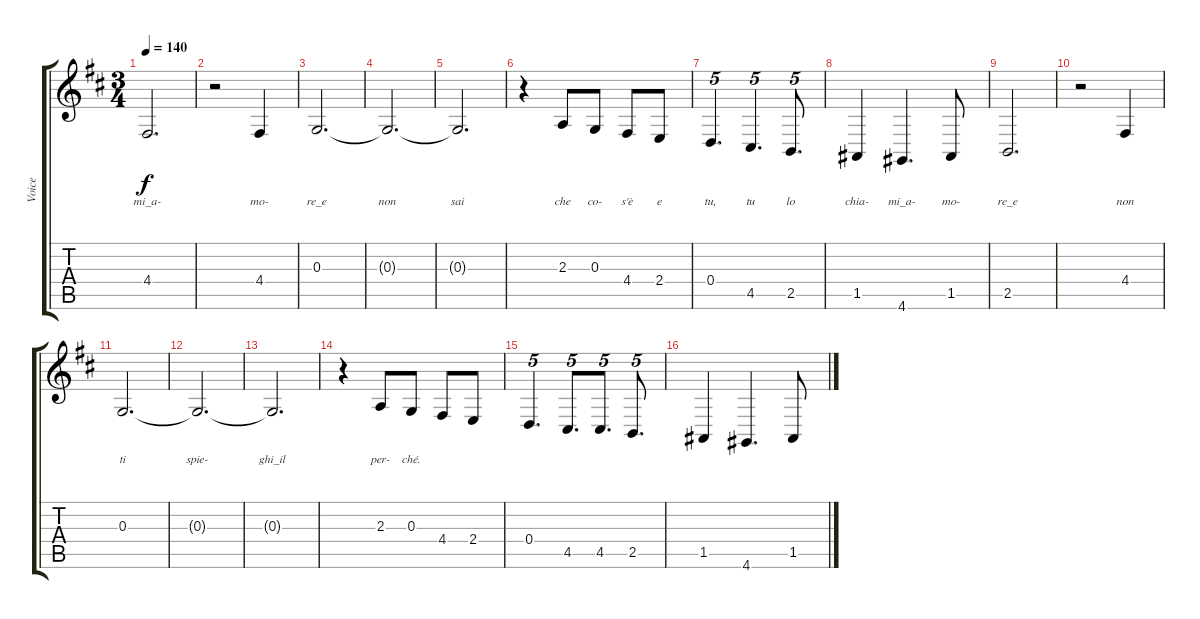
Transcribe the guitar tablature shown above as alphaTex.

\track ("Voice" "Voice") {instrument sopranosax}
\staff {score tabs}
\tuning (E4 B3 G3 D3 A2 E2) {hide}
\ts (3 4)
\tempo 140
\clef g2
\ks bminor
4.4{t}.2{d lyrics (0 "mi_a-") lyrics (1 "") lyrics (2 "") lyrics (3 "") lyrics (4 "") dy f} |
r.2 4.4.4{lyrics (0 "mo-") lyrics (1 "") lyrics (2 "") lyrics (3 "") lyrics (4 "")} |
0.3.2{d lyrics (0 "re_e") lyrics (1 "") lyrics (2 "") lyrics (3 "") lyrics (4 "")} |
0.3{t}.2{d lyrics (0 "non") lyrics (1 "") lyrics (2 "") lyrics (3 "") lyrics (4 "")} |
0.3{t}.2{d lyrics (0 "sai") lyrics (1 "") lyrics (2 "") lyrics (3 "") lyrics (4 "")} |
r.4 2.3.8{lyrics (0 "che") lyrics (1 "") lyrics (2 "") lyrics (3 "") lyrics (4 "")} 0.3.8{lyrics (0 "co-") lyrics (1 "") lyrics (2 "") lyrics (3 "") lyrics (4 "")} 4.4.8{lyrics (0 "s'è") lyrics (1 "") lyrics (2 "") lyrics (3 "") lyrics (4 "")} 2.4.8{lyrics (0 "e") lyrics (1 "") lyrics (2 "") lyrics (3 "") lyrics (4 "")} |
0.4.4{d tu (5 4) lyrics (0 "tu,") lyrics (1 "") lyrics (2 "") lyrics (3 "") lyrics (4 "")} 4.5.4{d tu (5 4) lyrics (0 "tu") lyrics (1 "") lyrics (2 "") lyrics (3 "") lyrics (4 "")} 2.5.8{d tu (5 4) lyrics (0 "lo") lyrics (1 "") lyrics (2 "") lyrics (3 "") lyrics (4 "")} |
1.5.4{lyrics (0 "chia-") lyrics (1 "") lyrics (2 "") lyrics (3 "") lyrics (4 "")} 4.6.4{d lyrics (0 "mi_a-") lyrics (1 "") lyrics (2 "") lyrics (3 "") lyrics (4 "")} 1.5.8{lyrics (0 "mo-") lyrics (1 "") lyrics (2 "") lyrics (3 "") lyrics (4 "")} |
2.5.2{d lyrics (0 "re_e") lyrics (1 "") lyrics (2 "") lyrics (3 "") lyrics (4 "")} |
r.2 4.4.4{lyrics (0 "non") lyrics (1 "") lyrics (2 "") lyrics (3 "") lyrics (4 "")} |
0.3.2{d lyrics (0 "ti") lyrics (1 "") lyrics (2 "") lyrics (3 "") lyrics (4 "")} |
0.3{t}.2{d lyrics (0 "spie-") lyrics (1 "") lyrics (2 "") lyrics (3 "") lyrics (4 "")} |
0.3{t}.2{d lyrics (0 "ghi_il") lyrics (1 "") lyrics (2 "") lyrics (3 "") lyrics (4 "")} |
r.4 2.3.8{lyrics (0 "per-") lyrics (1 "") lyrics (2 "") lyrics (3 "") lyrics (4 "")} 0.3.8{lyrics (0 "ché.") lyrics (1 "") lyrics (2 "") lyrics (3 "") lyrics (4 "")} 4.4.8 2.4.8 |
0.4.4{d tu (5 4)} 4.5.8{d tu (5 4)} 4.5.8{d tu (5 4)} 2.5.8{d tu (5 4)} |
1.5.4 4.6.4{d} 1.5.8
